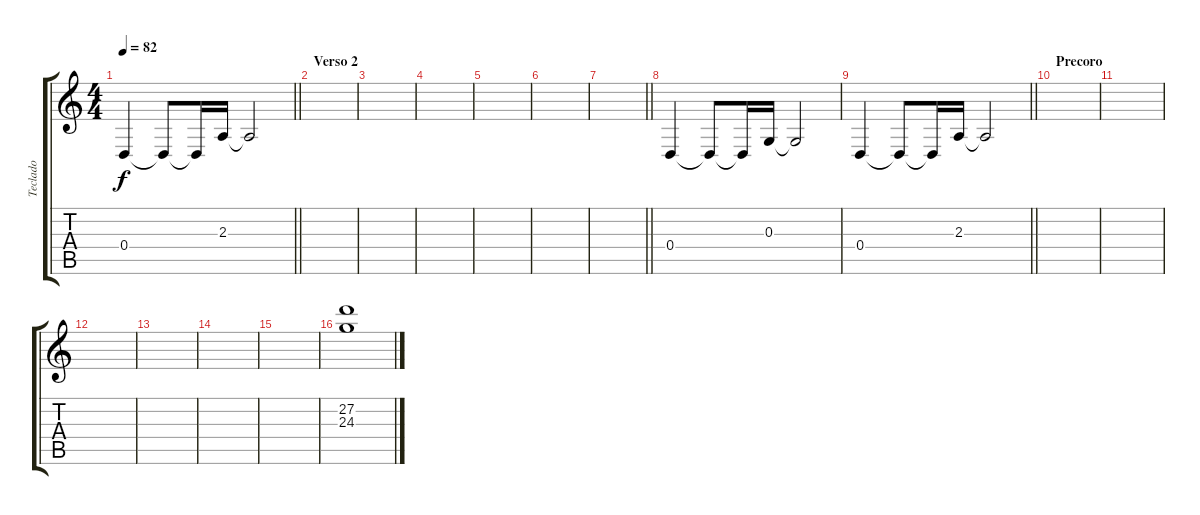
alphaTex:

\track ("Teclado" "Teclado") {instrument stringensemble1}
\staff {score tabs}
\tuning (E4 B3 G3 D3 A2 E2) {hide}
\ts (4 4)
\tempo 82
\clef g2
\barLineRight lightlight
\ks c
0.4.4{dy f} 0.4{t}.8 0.4{t}.16 2.3.16 2.3{t}.2 |
\section ("" "Verso 2")
|
|
|
|
|
\barLineRight lightlight
|
0.4.4 0.4{t}.8 0.4{t}.16 0.3.16 0.3{t}.2 |
\barLineRight lightlight
0.4.4 0.4{t}.8 0.4{t}.16 2.3.16 2.3{t}.2 |
\section ("" "Precoro")
|
|
|
|
|
|
(27.2 24.3).1{volume 5 instrument rockorgan}
